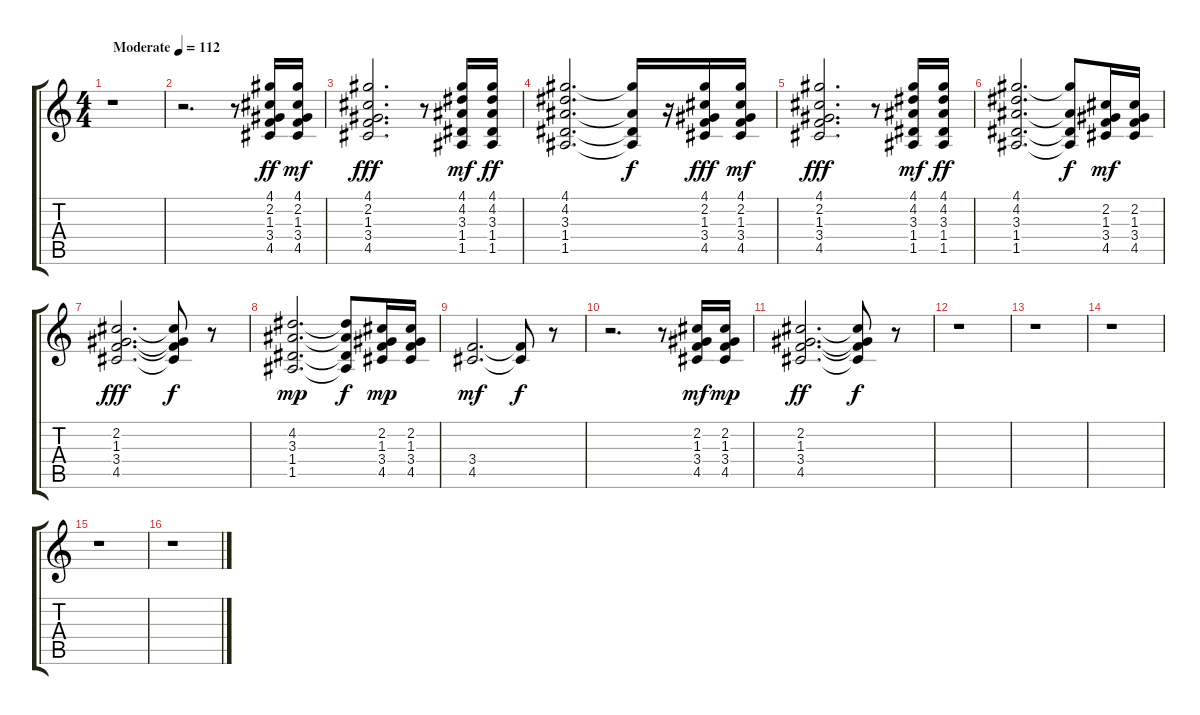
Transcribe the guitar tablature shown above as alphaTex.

\track "" {instrument acousticguitarsteel}
\staff {score tabs}
\tuning (E4 B3 G3 D3 A2 E2) {hide}
\ts (4 4)
\tempo (112 "Moderate")
\clef g2
\ks c
r.1{dy ff instrument acousticguitarsteel} |
r.2{d} r.8 (4.1 2.2 1.3 3.4 4.5).16 (4.1 2.2 1.3 3.4 4.5).16{dy mf} |
(4.1 2.2 1.3 3.4 4.5).2{d dy fff} r.8 (4.1 4.2 3.3 1.4 1.5).16{dy mf} (4.1 4.2 3.3 1.4 1.5).16{dy ff} |
(4.1 4.2 3.3 1.4 1.5).2{d} (4.1{t} 3.3{t} 1.4{t} 1.5{t}).16{dy f} r.16 (4.1 2.2 1.3 3.4 4.5).16{dy fff} (4.1 2.2 1.3 3.4 4.5).16{dy mf} |
(4.1 2.2 1.3 3.4 4.5).2{d dy fff} r.8 (4.1 4.2 3.3 1.4 1.5).16{dy mf} (4.1 4.2 3.3 1.4 1.5).16{dy ff} |
(4.1 4.2 3.3 1.4 1.5).2{d} (4.1{t} 3.3{t} 1.4{t} 1.5{t}).8{dy f} (2.2 1.3 3.4 4.5).16{dy mf} (2.2 1.3 3.4 4.5).16 |
(2.2 1.3 3.4 4.5).2{d dy fff} (2.2{t} 1.3{t} 3.4{t} 4.5{t}).8{dy f} r.8 |
(4.2 3.3 1.4 1.5).2{d dy mp} (4.2{t} 3.3{t} 1.4{t} 1.5{t}).8{dy f} (2.2 1.3 3.4 4.5).16{dy mp} (2.2 1.3 3.4 4.5).16 |
(3.4 4.5).2{d dy mf} (3.4{t} 4.5{t}).8{dy f} r.8 |
r.2{d} r.8 (2.2 1.3 3.4 4.5).16{dy mf} (2.2 1.3 3.4 4.5).16{dy mp} |
(2.2 1.3 3.4 4.5).2{d dy ff} (2.2{t} 1.3{t} 3.4{t} 4.5{t}).8{dy f} r.8 |
r.1 |
r.1 |
r.1 |
r.1 |
r.1
